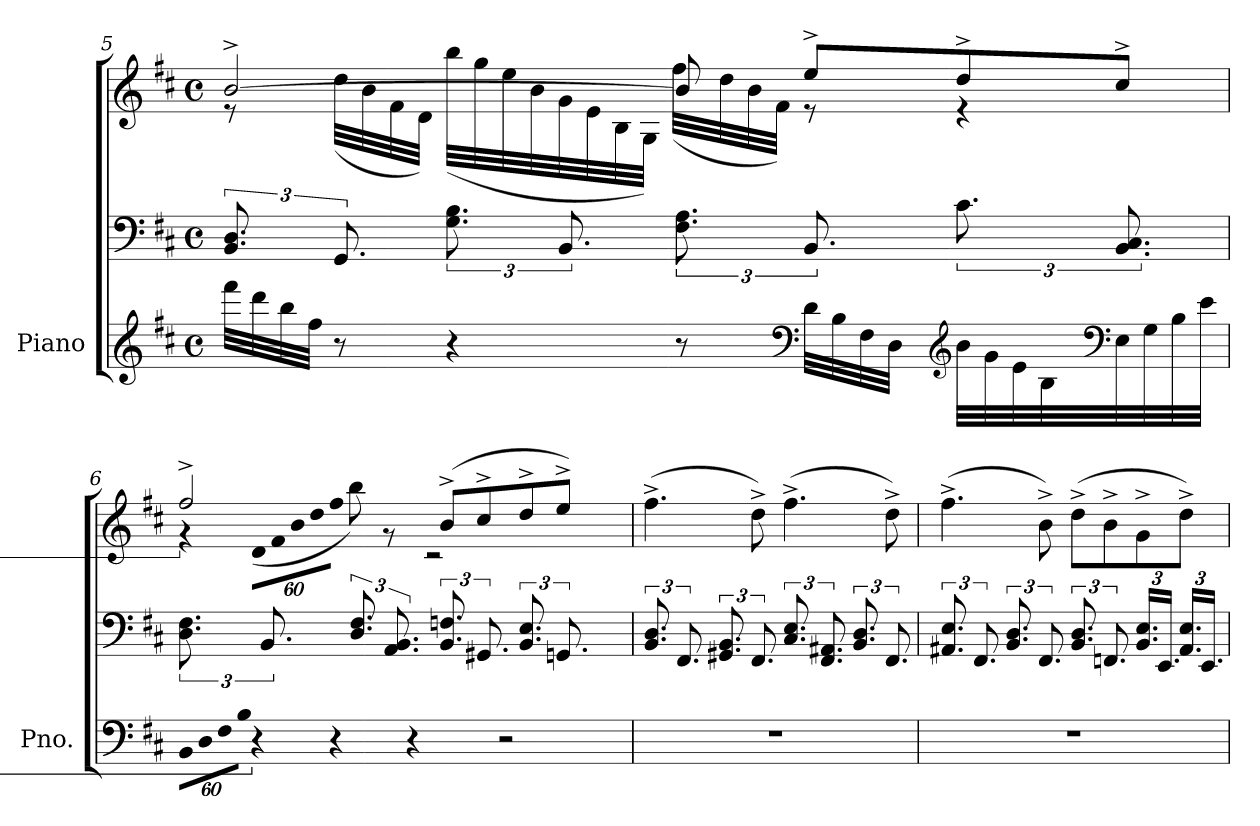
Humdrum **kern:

**kern	**kern	**kern
*part1	*part1	*part1
*staff3	*staff2	*staff1
*I"Piano	*	*
*I'Pno.	*	*
*clefG2	*clefF4	*clefG2
*k[f#c#]	*k[f#c#]	*k[f#c#]
*M4/4	*M4/4	*M4/4
*met(c)	*met(c)	*met(c)
=5	=5	=5
*	*	*^
32fff#\LLL	12.BB/ 12.D/	[2b^/	8r
32ddd\	.	.	.
32bb\	.	.	.
32ff#\JJJ	.	.	.
8r	12.GG/	.	(>32dd\LLL
.	.	.	32b\
.	.	.	32f#\
.	.	.	32d\JJJ)
4r	12.G\ 12.B\	.	(>32bb\LLL
.	.	.	32gg\
.	.	.	32ee\
.	.	.	32b\
.	12.BB/	.	32g\
.	.	.	32e\
.	.	.	32B\
.	.	.	32G\JJJ)
8r	12.F#\ 12.A\	8b/]	(>32ff#\LLL
.	.	.	32dd\
.	.	.	32b\
.	.	.	32f#\JJJ)
*clefF4	*	*	*
32d\LLL	12.BB/	8ee^/L	8r
32B\	.	.	.
32F#\	.	.	.
32D\JJJ	.	.	.
*clefG2	*	*	*
32b\LLL	12.c#\	8dd^/	4r
32g\	.	.	.
32e\	.	.	.
32B\	.	.	.
*clefF4	*	*	*
32E\	12.BB/ 12.C#/	8cc#^/J	.
32G\	.	.	.
32B\	.	.	.
32e\JJJ	.	.	.
!!LO:LB:g=z	!!
=6	=6	=6	=6
!LO:N:vis=32	!	!	!LO:N:vis=8
1920%53BB\LLL	12.D\ 12.F#\	2ff#^/	640%71r
!LO:N:vis=32	!	!	!
1920%53D\	.	.	.
!LO:N:vis=32	!	!	!
1920%53F#\	.	.	.
!LO:N:vis=32	!	!	!
1920%53B\JJJ	.	.	.
!LO:N:vis=8	!	!	!
640%71r	.	.	.
!	!	!	!LO:N:vis=32
.	.	.	(>1920%53d\LLL
.	12.BB/	.	.
!	!	!	!LO:N:vis=32
.	.	.	1920%53f#\
!	!	!	!LO:N:vis=32
.	.	.	1920%53b\
!	!	!	!LO:N:vis=32
.	.	.	1920%53dd\
!LO:N:vis=32	!	!	!LO:N:vis=32
1920%53r	.	.	1920%53ff#\JJJ
4r	.	.	8bb\)
.	12.D/ 12.F#/	.	.
.	.	.	8r
.	12.AA/ 12.BB/	.	.
2r	.	.	2r
.	12.BB/ 12.Fn/	(<8b^/L	.
.	12.GG#X/	8cc#^/	.
.	12.BB/ 12.E/	8dd^/	.
.	12.GGn/	8ee^/J)	.
960ryy	.	.	960ryy
*	*	*v	*v
=7	=7	=7
1r	12.BB/ 12.D/	(>4.ff#^\
.	12.FF#/	.
.	12.GG#X/ 12.BB/	.
.	12.FF#/	8dd^\)
.	12.C#/ 12.E/	(>4.ff#^\
.	12.FF#/ 12.AA#X/	.
.	12.BB/ 12.D/	.
.	12.FF#/	8dd^\)
=8	=8	=8
1r	12.AA#X/ 12.E/	(>4.ff#^\
.	12.FF#/	.
.	12.BB/ 12.D/	.
.	12.FF#/	8b^\)
.	12.BB/ 12.D/	(>8dd^\L
.	12.FFn/	8b^\
.	24.BB/ 24.E/L	8g^\
.	24.EE/J	.
.	24.AA#/ 24.E/L	8dd^\J)
.	24.EE/J	.
=	=	=
*-	*-	*-
